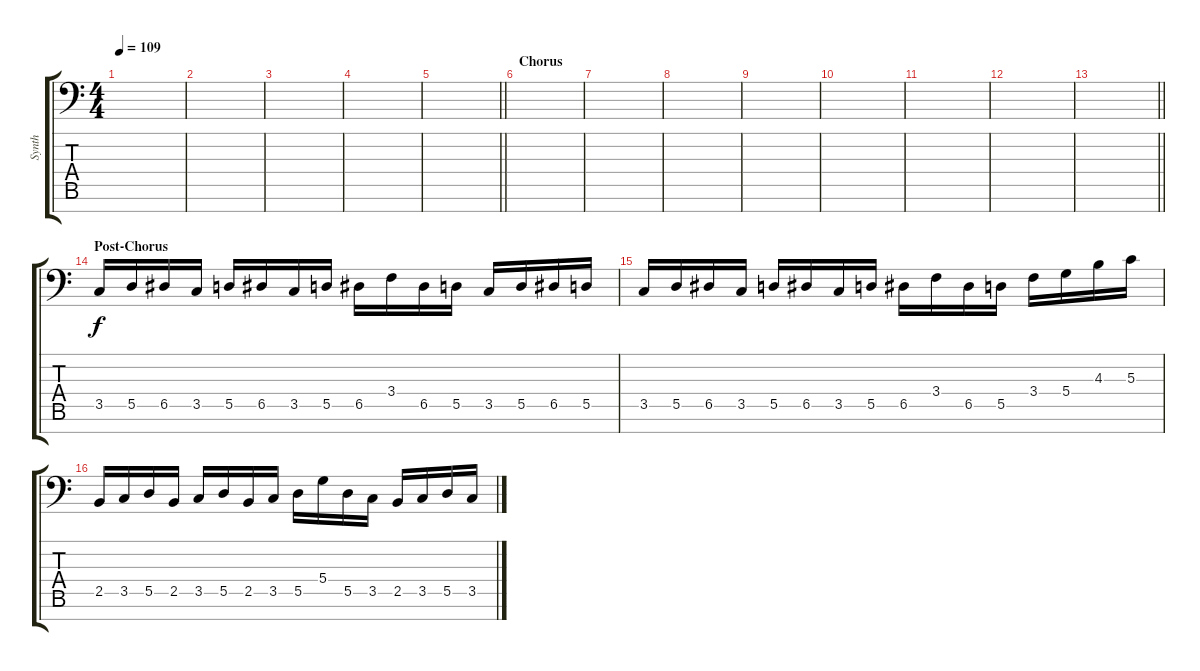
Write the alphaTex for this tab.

\track ("Synth" "Synth") {instrument lead2sawtooth}
\staff {score tabs}
\tuning (E4 B3 G3 D3 A2 E2 A1) {hide}
\ts (4 4)
\tempo 109
\clef f4
\ks c
|
|
|
|
\barLineRight lightlight
|
\section ("" "Chorus")
|
|
|
|
|
|
|
\barLineRight lightlight
|
\section ("" "Post-Chorus")
3.5.16 5.5.16 6.5.16 3.5.16 5.5.16 6.5.16 3.5.16 5.5.16 6.5.16 3.4.16 6.5.16 5.5.16 3.5.16 5.5.16 6.5.16 5.5.16 |
3.5.16 5.5.16 6.5.16 3.5.16 5.5.16 6.5.16 3.5.16 5.5.16 6.5.16 3.4.16 6.5.16 5.5.16 3.4.16 5.4.16 4.3.16 5.3.16 |
2.5.16 3.5.16 5.5.16 2.5.16 3.5.16 5.5.16 2.5.16 3.5.16 5.5.16 5.4.16 5.5.16 3.5.16 2.5.16 3.5.16 5.5.16 3.5.16
